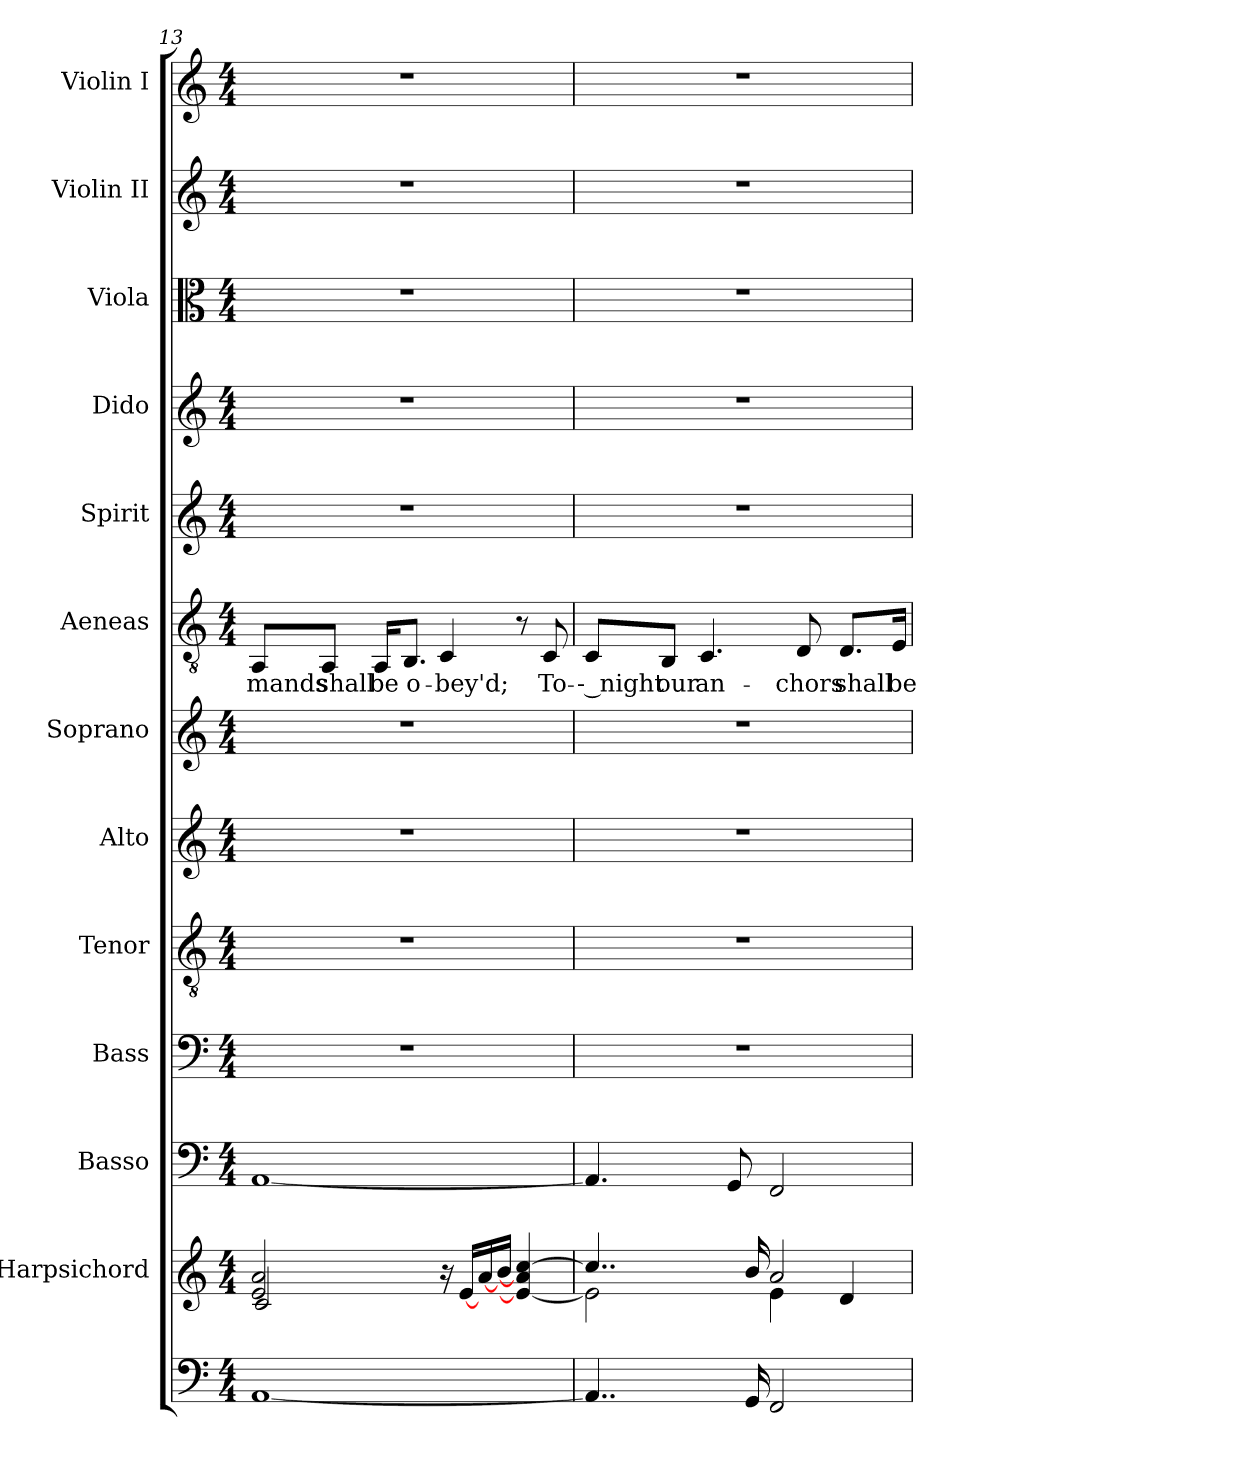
**kern	**kern	**kern	**kern	**kern	**kern	**kern	**kern	**text	**kern	**kern	**kern	**kern	**kern
*part13	*part12	*part11	*part10	*part9	*part8	*part7	*part6	*part6	*part5	*part4	*part3	*part2	*part1
*staff13	*staff12	*staff11	*staff10	*staff9	*staff8	*staff7	*staff6	*staff6	*staff5	*staff4	*staff3	*staff2	*staff1
*	*I"Harpsichord	*I"Basso	*I"Bass	*I"Tenor	*I"Alto	*I"Soprano	*I"Aeneas	*	*I"Spirit	*I"Dido	*I"Viola	*I"Violin II	*I"Violin I
*	*I'Harps.	*I'Basso	*I'B.	*I'T.	*I'A.	*I'S.	*I'Aeneas	*	*I'Spirit	*	*I'Vla.	*I'Vln. II	*I'Vln. I
*clefF4	*clefG2	*clefF4	*clefF4	*clefGv2	*clefG2	*clefG2	*clefGv2	*	*clefG2	*clefG2	*clefC3	*clefG2	*clefG2
*	*	*	*	*ITrd7c12	*	*	*	*	*	*	*	*	*
*k[]	*k[]	*k[]	*k[]	*k[]	*k[]	*k[]	*k[]	*	*k[]	*k[]	*k[]	*k[]	*k[]
*C:	*C:	*C:	*C:	*C:	*C:	*C:	*C:	*	*C:	*C:	*C:	*C:	*C:
*M4/4	*M4/4	*M4/4	*M4/4	*M4/4	*M4/4	*M4/4	*M4/4	*	*M4/4	*M4/4	*M4/4	*M4/4	*M4/4
=13	=13	=13	=13	=13	=13	=13	=13	=13	=13	=13	=13	=13	=13
*	*^	*	*	*	*	*	*	*	*	*	*	*	*
!	!	!	!	!	!	!	!	!	!LO:LY:b:color=#000000	!	!	!	!	!
[1AAi	2ei/ 2ai	2ci/	[1AAi	1r	1r	1r	1r	8AAi/L	-mands	1r	1r	1r	1r	1r
!	!	!	!	!	!	!	!	!	!LO:LY:b:color=#000000	!	!	!	!	!
.	.	.	.	.	.	.	.	8AAi/J	shall	.	.	.	.	.
!	!	!	!	!	!	!	!	!	!LO:LY:b:color=#000000	!	!	!	!	!
.	.	.	.	.	.	.	.	16AAi/KL	be	.	.	.	.	.
!	!	!	!	!	!	!	!	!	!LO:LY:b:color=#000000	!	!	!	!	!
.	.	.	.	.	.	.	.	8.BBi/J	o-	.	.	.	.	.
!	!	!	!	!	!	!	!	!	!LO:LY:b:color=#000000	!	!	!	!	!
.	16r	16ryy	.	.	.	.	.	4Ci/	-bey'd;	.	.	.	.	.
.	[16ei/LL	16ryy	.	.	.	.	.	.	.	.	.	.	.	.
.	[16ai/	8ryy	.	.	.	.	.	.	.	.	.	.	.	.
.	16bi/JJ	.	.	.	.	.	.	.	.	.	.	.	.	.
.	4ei/_ 4ai] [4cci	4ryy	.	.	.	.	.	8r	.	.	.	.	.	.
!	!	!	!	!	!	!	!	!	!LO:LY:b:color=#000000	!	!	!	!	!
.	.	.	.	.	.	.	.	8Ci/	To-	.	.	.	.	.
!!LO:LB:g=z
=14	=14	=14	=14	=14	=14	=14	=14	=14	=14	=14	=14	=14	=14	=14
!	!	!	!	!	!	!	!	!	!LO:LY:b:color=#000000	!	!	!	!	!
4..AAi/]	4..cci/]	2ei\]	4.AAi/]	1r	1r	1r	1r	8Ci/L	-- night	1r	1r	1r	1r	1r
!	!	!	!	!	!	!	!	!	!LO:LY:b:color=#000000	!	!	!	!	!
.	.	.	.	.	.	.	.	8BBi/J	our	.	.	.	.	.
!	!	!	!	!	!	!	!	!	!LO:LY:b:color=#000000	!	!	!	!	!
.	.	.	.	.	.	.	.	4.Ci/	an-	.	.	.	.	.
.	.	.	8GGi/	.	.	.	.	.	.	.	.	.	.	.
16GGi/	16bi/	.	.	.	.	.	.	.	.	.	.	.	.	.
2FFi/	2ai/	4ei\	2FFi/	.	.	.	.	.	.	.	.	.	.	.
!	!	!	!	!	!	!	!	!	!LO:LY:b:color=#000000	!	!	!	!	!
.	.	.	.	.	.	.	.	8Di/	-chors	.	.	.	.	.
!	!	!	!	!	!	!	!	!	!LO:LY:b:color=#000000	!	!	!	!	!
.	.	4di/	.	.	.	.	.	8.Di/L	shall	.	.	.	.	.
!	!	!	!	!	!	!	!	!	!LO:LY:b:color=#000000	!	!	!	!	!
.	.	.	.	.	.	.	.	16Ei/Jk	be	.	.	.	.	.
*	*v	*v	*	*	*	*	*	*	*	*	*	*	*	*
=	=	=	=	=	=	=	=	=	=	=	=	=	=
*-	*-	*-	*-	*-	*-	*-	*-	*-	*-	*-	*-	*-	*-
